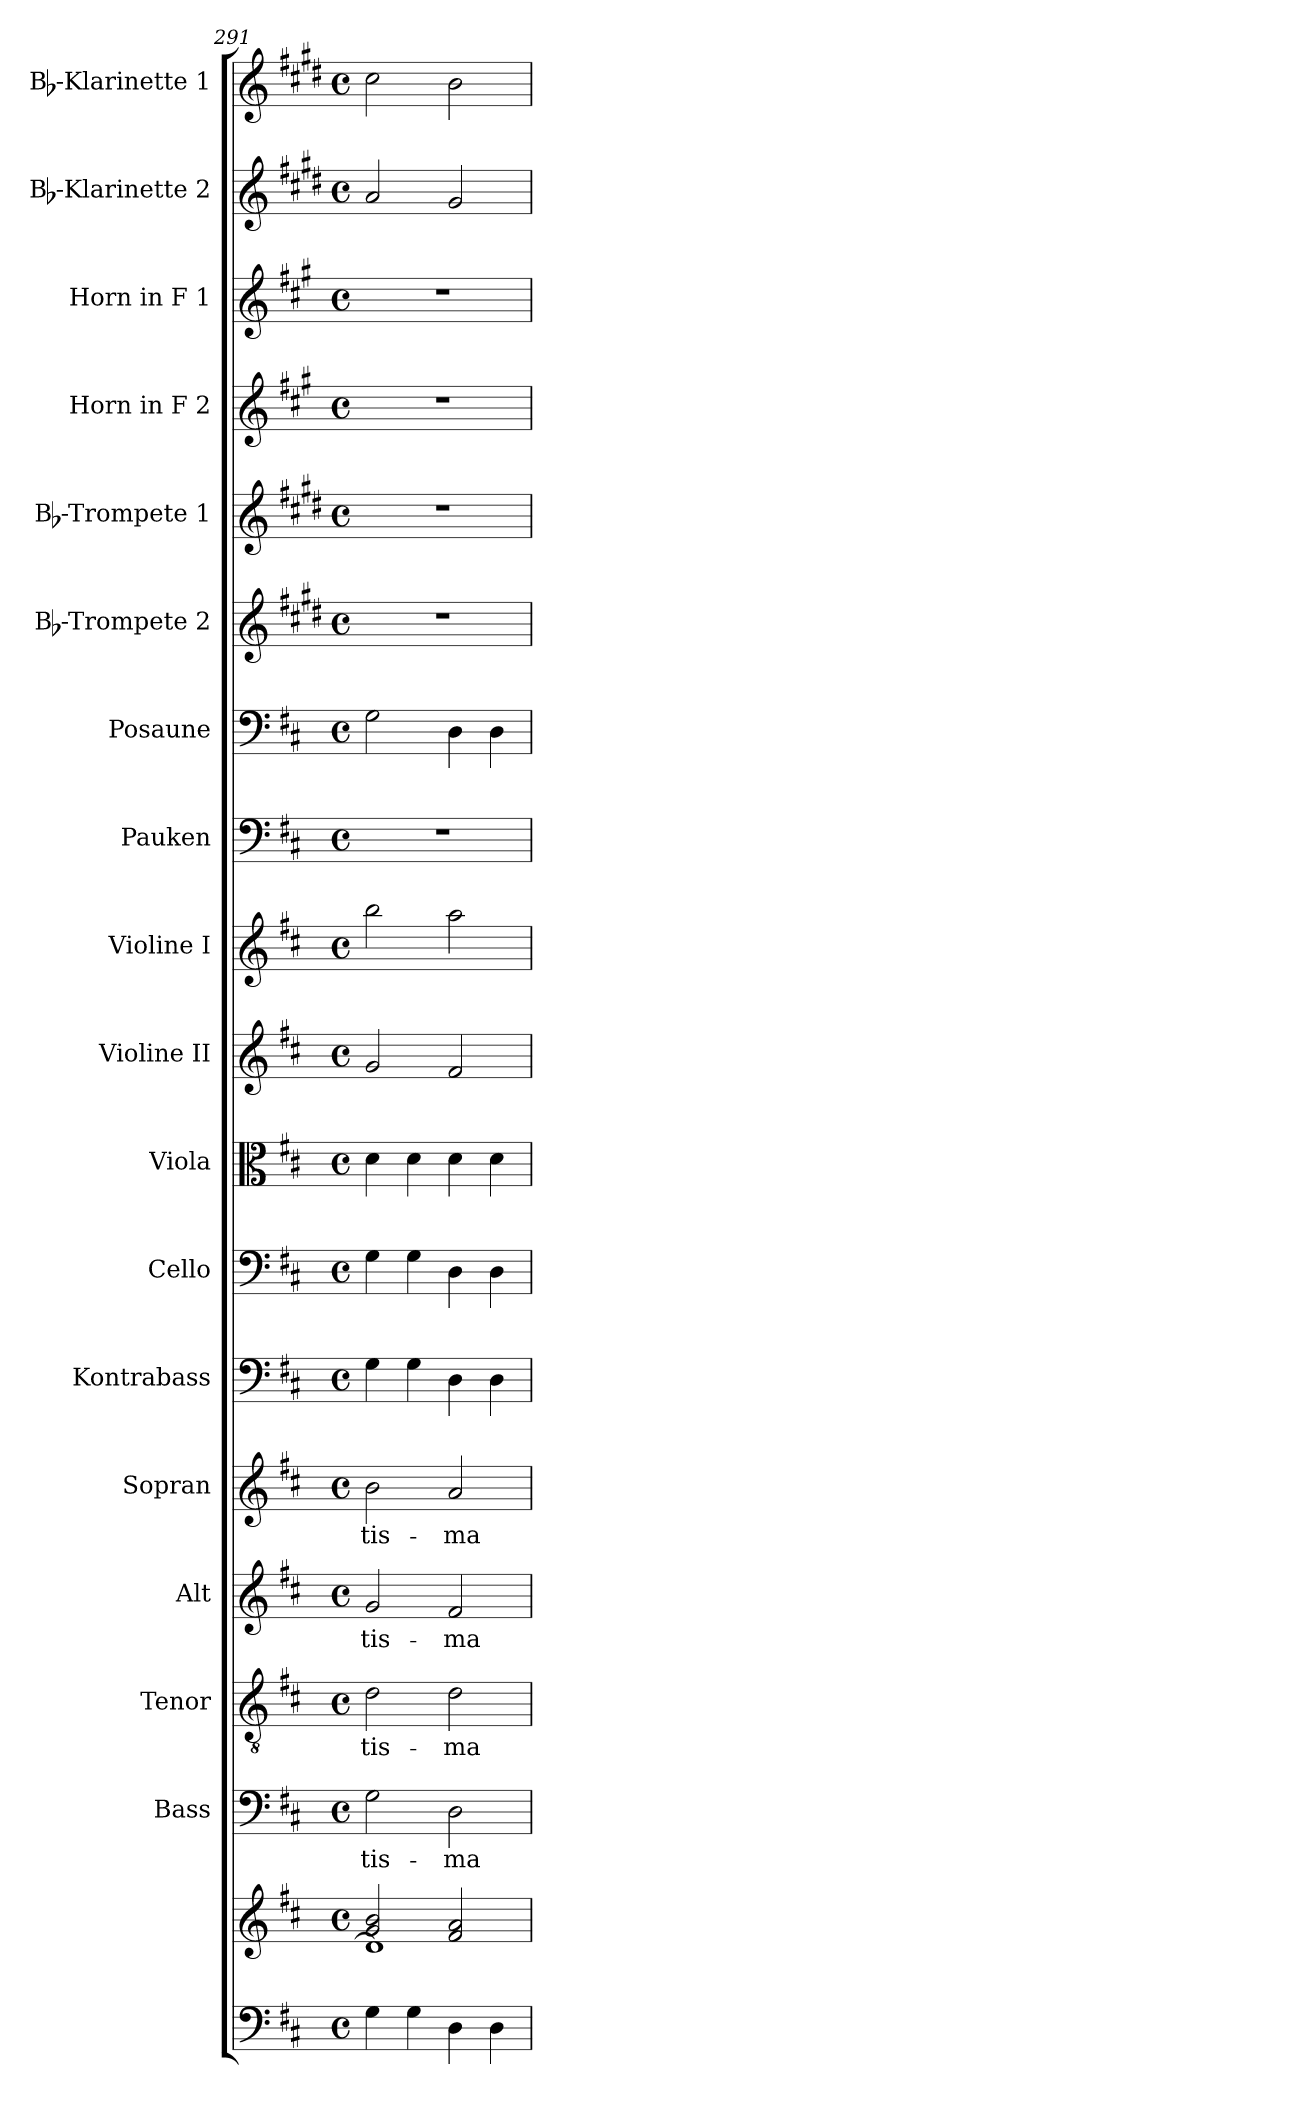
**kern	**kern	**kern	**text	**kern	**text	**kern	**text	**kern	**text	**kern	**kern	**kern	**kern	**kern	**kern	**kern	**kern	**kern	**kern	**kern	**kern	**kern
*part18	*part18	*part17	*part17	*part16	*part16	*part15	*part15	*part14	*part14	*part13	*part12	*part11	*part10	*part9	*part8	*part7	*part6	*part5	*part4	*part3	*part2	*part1
*staff19	*staff18	*staff17	*staff17	*staff16	*staff16	*staff15	*staff15	*staff14	*staff14	*staff13	*staff12	*staff11	*staff10	*staff9	*staff8	*staff7	*staff6	*staff5	*staff4	*staff3	*staff2	*staff1
*	*	*I"Bass	*	*I"Tenor	*	*I"Alt	*	*I"Sopran	*	*I"Kontrabass	*I"Cello	*I"Viola	*I"Violine II	*I"Violine I	*I"Pauken	*I"Posaune	*I"Bb-Trompete 2	*I"Bb-Trompete 1	*I"Horn in F 2	*I"Horn in F 1	*I"Bb-Klarinette 2	*I"Bb-Klarinette 1
*	*	*I'B.	*	*I'T.	*	*I'A.	*	*I'S.	*	*I'Kb.	*	*I'Vla.	*I'Vl. II	*I'Vl. I	*I'Pk.	*I'Pos.	*I'Bb Trp. 2	*I'Bb Trp. 1	*	*	*I'Bb Kl. 2	*I'Bb Kl. 1
*clefF4	*clefG2	*clefF4	*	*clefGv2	*	*clefG2	*	*clefG2	*	*clefF4	*clefF4	*clefC3	*clefG2	*clefG2	*clefF4	*clefF4	*clefG2	*clefG2	*clefG2	*clefG2	*clefG2	*clefG2
*	*	*	*	*	*	*	*	*	*	*ITrd7c12	*	*	*	*	*	*	*ITrd1c2	*ITrd1c2	*ITrd4c7	*ITrd4c7	*ITrd1c2	*ITrd1c2
*k[f#c#]	*k[f#c#]	*k[f#c#]	*	*k[f#c#]	*	*k[f#c#]	*	*k[f#c#]	*	*k[f#c#]	*k[f#c#]	*k[f#c#]	*k[f#c#]	*k[f#c#]	*k[f#c#]	*k[f#c#]	*k[f#c#]	*k[f#c#]	*k[f#c#]	*k[f#c#]	*k[f#c#]	*k[f#c#]
*D:	*D:	*D:	*	*D:	*	*D:	*	*D:	*	*D:	*D:	*D:	*D:	*D:	*D:	*D:	*D:	*D:	*D:	*D:	*D:	*D:
*M4/4	*M4/4	*M4/4	*	*M4/4	*	*M4/4	*	*M4/4	*	*M4/4	*M4/4	*M4/4	*M4/4	*M4/4	*M4/4	*M4/4	*M4/4	*M4/4	*M4/4	*M4/4	*M4/4	*M4/4
*met(c)	*met(c)	*met(c)	*	*met(c)	*	*met(c)	*	*met(c)	*	*met(c)	*met(c)	*met(c)	*met(c)	*met(c)	*met(c)	*met(c)	*met(c)	*met(c)	*met(c)	*met(c)	*met(c)	*met(c)
=291	=291	=291	=291	=291	=291	=291	=291	=291	=291	=291	=291	=291	=291	=291	=291	=291	=291	=291	=291	=291	=291	=291
*	*^	*	*	*	*	*	*	*	*	*	*	*	*	*	*	*	*	*	*	*	*	*
!	!	!	!	!LO:LY:b	!	!LO:LY:b	!	!LO:LY:b	!	!LO:LY:b	!	!	!	!	!	!	!	!	!	!	!	!	!
4G\	2g/ 2b/	1d]	2G\	-tis-	2d\	-tis-	2g/	-tis-	2b\	-tis-	4GG\	4G\	4d\	2g/	2bb\	1r	2G\	1r	1r	1r	1r	2g/	2b\
4G\	.	.	.	.	.	.	.	.	.	.	4GG\	4G\	4d\	.	.	.	.	.	.	.	.	.	.
!	!	!	!	!LO:LY:b	!	!LO:LY:b	!	!LO:LY:b	!	!LO:LY:b	!	!	!	!	!	!	!	!	!	!	!	!	!
4D\	2f#/ 2a/	.	2D\	-ma	2d\	-ma	2f#/	-ma	2a/	-ma	4DD\	4D\	4d\	2f#/	2aa\	.	4D\	.	.	.	.	2f#/	2a\
4D\	.	.	.	.	.	.	.	.	.	.	4DD\	4D\	4d\	.	.	.	4D\	.	.	.	.	.	.
*	*v	*v	*	*	*	*	*	*	*	*	*	*	*	*	*	*	*	*	*	*	*	*	*
=	=	=	=	=	=	=	=	=	=	=	=	=	=	=	=	=	=	=	=	=	=	=
*-	*-	*-	*-	*-	*-	*-	*-	*-	*-	*-	*-	*-	*-	*-	*-	*-	*-	*-	*-	*-	*-	*-
